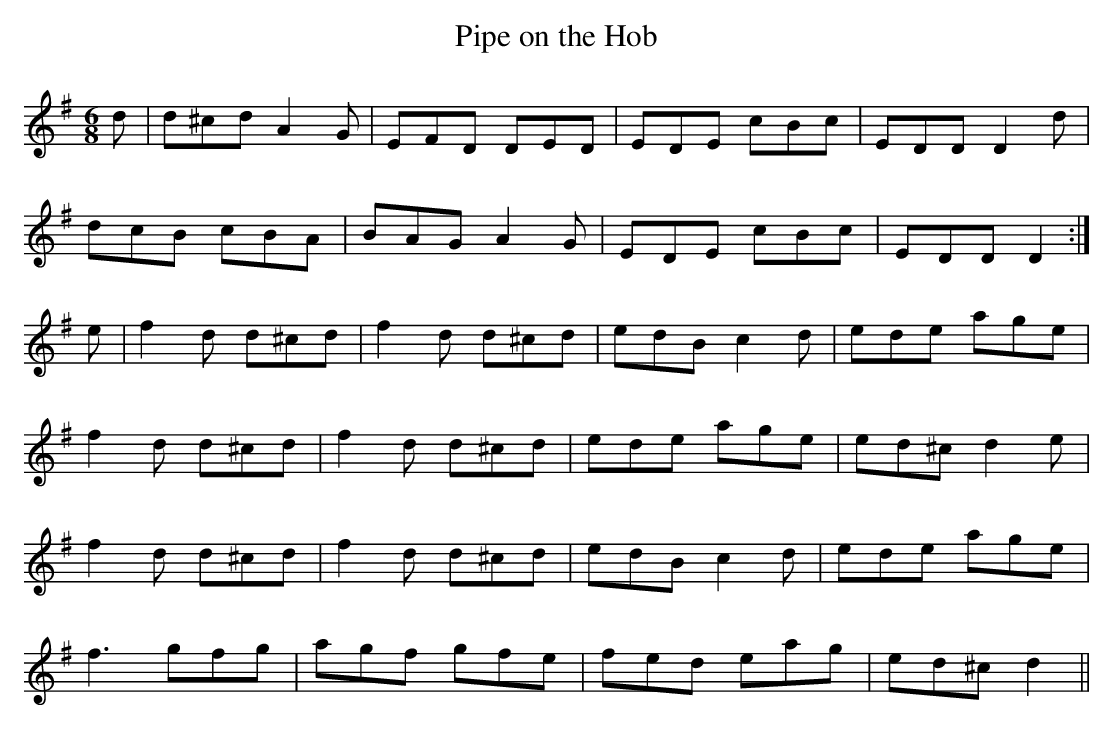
X:1
T:Pipe on the Hob
M:6/8
L:1/8
K:Dmix
d|d^cd A2G|EFD DED|EDE cBc|EDD D2d|
dcB cBA|BAG A2G|EDE cBc|EDD D2:|
e|f2d d^cd|f2d d^cd|edB c2d|ede age|
f2d d^cd|f2d d^cd|ede age|ed^c d2e|
f2d d^cd|f2d d^cd|edB c2d|ede age|
f3 gfg|agf gfe|fed eag|ed^c d2||
